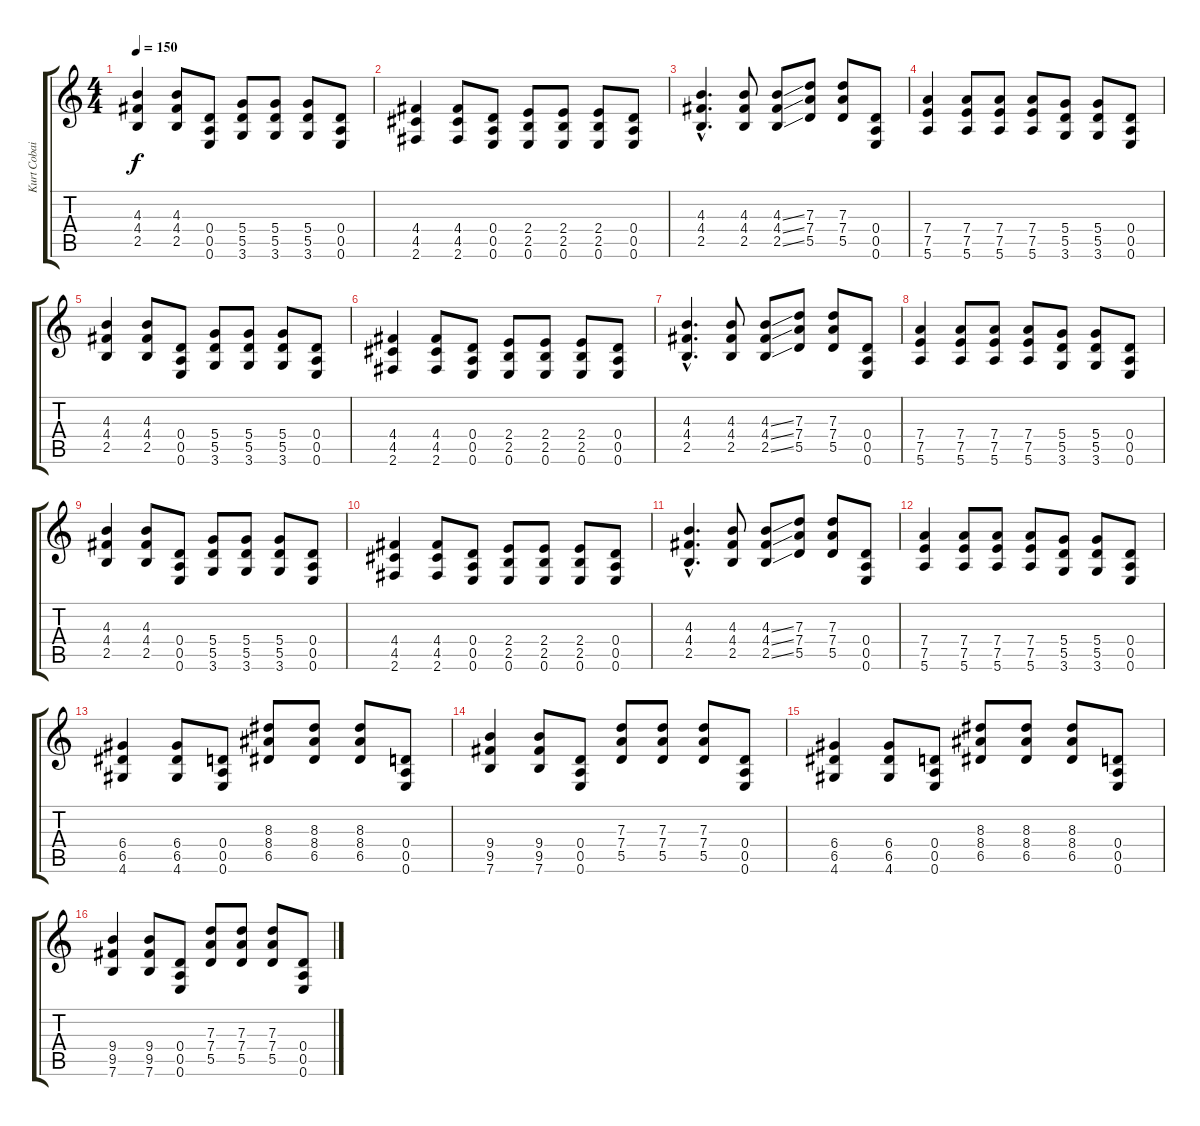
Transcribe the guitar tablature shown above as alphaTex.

\track ("Kurt Cobain (distorted)" "Kurt Cobai") {instrument overdrivenguitar}
\staff {score tabs}
\tuning (E4 B3 G3 D3 A2 E2) {hide}
\ts (4 4)
\tempo 150
\clef g2
\ks c
(4.3 4.4 2.5).4{dy f} (4.3 4.4 2.5).8 (0.4 0.5 0.6).8 (5.4 5.5 3.6).8 (5.4 5.5 3.6).8 (5.4 5.5 3.6).8 (0.4 0.5 0.6).8 |
(4.4 4.5 2.6).4 (4.4 4.5 2.6).8 (0.4 0.5 0.6).8 (2.4 2.5 0.6).8 (2.4 2.5 0.6).8 (2.4 2.5 0.6).8 (0.4 0.5 0.6).8 |
(4.3{hac} 4.4{hac} 2.5{hac}).4{d} (4.3 4.4 2.5).8 (4.3{ss} 4.4{ss} 2.5{ss}).8 (7.3 7.4 5.5).8 (7.3 7.4 5.5).8 (0.4 0.5 0.6).8 |
(7.4 7.5 5.6).4 (7.4 7.5 5.6).8 (7.4 7.5 5.6).8 (7.4 7.5 5.6).8 (5.4 5.5 3.6).8 (5.4 5.5 3.6).8 (0.4 0.5 0.6).8 |
(4.3 4.4 2.5).4 (4.3 4.4 2.5).8 (0.4 0.5 0.6).8 (5.4 5.5 3.6).8 (5.4 5.5 3.6).8 (5.4 5.5 3.6).8 (0.4 0.5 0.6).8 |
(4.4 4.5 2.6).4 (4.4 4.5 2.6).8 (0.4 0.5 0.6).8 (2.4 2.5 0.6).8 (2.4 2.5 0.6).8 (2.4 2.5 0.6).8 (0.4 0.5 0.6).8 |
(4.3{hac} 4.4{hac} 2.5{hac}).4{d} (4.3 4.4 2.5).8 (4.3{ss} 4.4{ss} 2.5{ss}).8 (7.3 7.4 5.5).8 (7.3 7.4 5.5).8 (0.4 0.5 0.6).8 |
(7.4 7.5 5.6).4 (7.4 7.5 5.6).8 (7.4 7.5 5.6).8 (7.4 7.5 5.6).8 (5.4 5.5 3.6).8 (5.4 5.5 3.6).8 (0.4 0.5 0.6).8 |
(4.3 4.4 2.5).4 (4.3 4.4 2.5).8 (0.4 0.5 0.6).8 (5.4 5.5 3.6).8 (5.4 5.5 3.6).8 (5.4 5.5 3.6).8 (0.4 0.5 0.6).8 |
(4.4 4.5 2.6).4 (4.4 4.5 2.6).8 (0.4 0.5 0.6).8 (2.4 2.5 0.6).8 (2.4 2.5 0.6).8 (2.4 2.5 0.6).8 (0.4 0.5 0.6).8 |
(4.3{hac} 4.4{hac} 2.5{hac}).4{d} (4.3 4.4 2.5).8 (4.3{ss} 4.4{ss} 2.5{ss}).8 (7.3 7.4 5.5).8 (7.3 7.4 5.5).8 (0.4 0.5 0.6).8 |
(7.4 7.5 5.6).4 (7.4 7.5 5.6).8 (7.4 7.5 5.6).8 (7.4 7.5 5.6).8 (5.4 5.5 3.6).8 (5.4 5.5 3.6).8 (0.4 0.5 0.6).8 |
(6.4 6.5 4.6).4 (6.4 6.5 4.6).8 (0.4 0.5 0.6).8 (8.3 8.4 6.5).8 (8.3 8.4 6.5).8 (8.3 8.4 6.5).8 (0.4 0.5 0.6).8 |
(9.4 9.5 7.6).4 (9.4 9.5 7.6).8 (0.4 0.5 0.6).8 (7.3 7.4 5.5).8 (7.3 7.4 5.5).8 (7.3 7.4 5.5).8 (0.4 0.5 0.6).8 |
(6.4 6.5 4.6).4 (6.4 6.5 4.6).8 (0.4 0.5 0.6).8 (8.3 8.4 6.5).8 (8.3 8.4 6.5).8 (8.3 8.4 6.5).8 (0.4 0.5 0.6).8 |
(9.4 9.5 7.6).4 (9.4 9.5 7.6).8 (0.4 0.5 0.6).8 (7.3 7.4 5.5).8 (7.3 7.4 5.5).8 (7.3 7.4 5.5).8 (0.4 0.5 0.6).8
